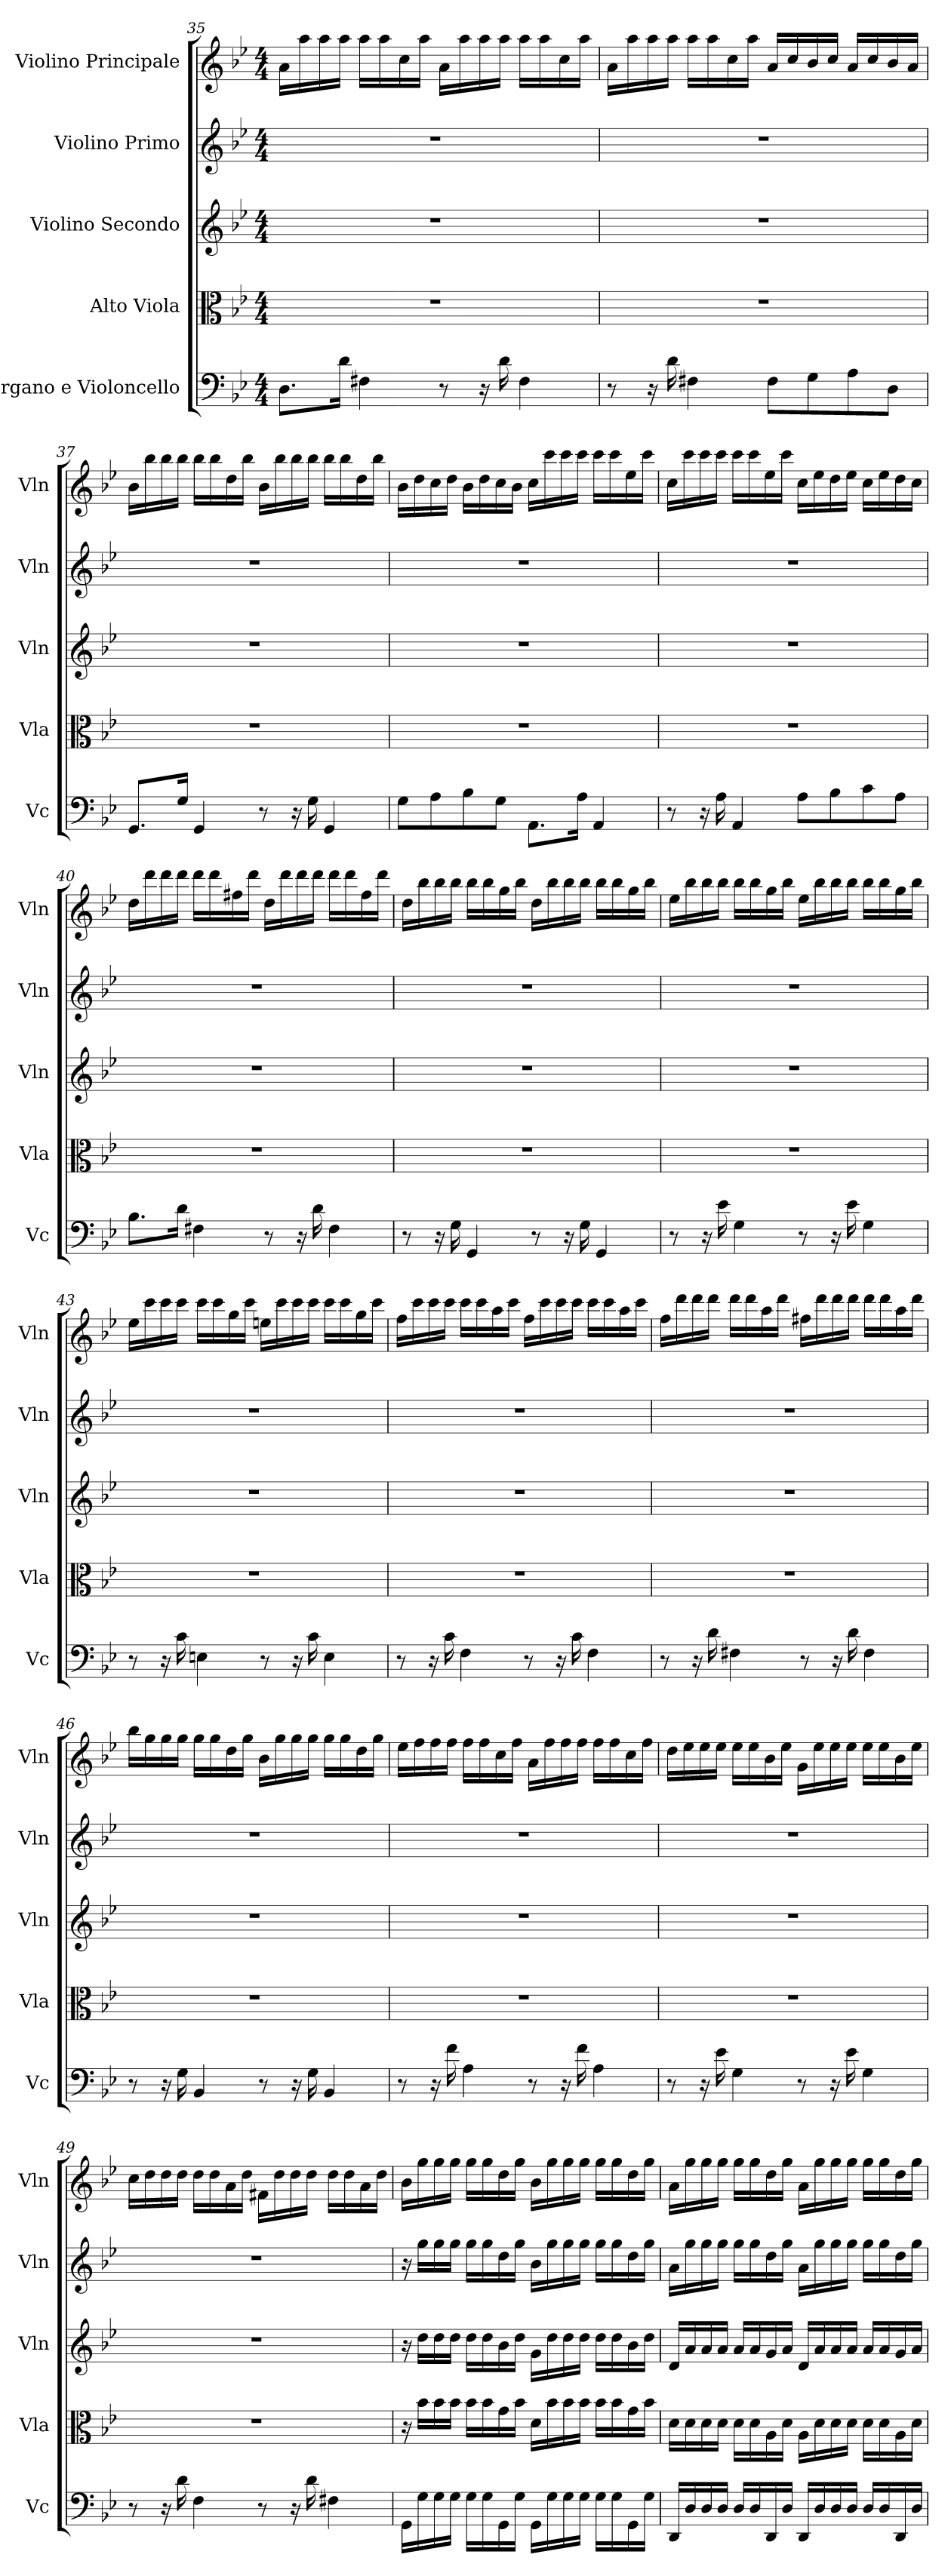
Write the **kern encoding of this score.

**kern	**kern	**kern	**kern	**kern
*part5	*part4	*part3	*part2	*part1
*staff5	*staff4	*staff3	*staff2	*staff1
*I"Organo e Violoncello	*I"Alto Viola	*I"Violino Secondo	*I"Violino Primo	*I"Violino Principale
*I'Vc	*I'Vla	*I'Vln	*I'Vln	*I'Vln
*clefF4	*clefC3	*clefG2	*clefG2	*clefG2
*k[b-e-]	*k[b-e-]	*k[b-e-]	*k[b-e-]	*k[b-e-]
*M4/4	*M4/4	*M4/4	*M4/4	*M4/4
=35	=35	=35	=35	=35
8.D\L	1r	1r	1r	16a\LL
.	.	.	.	16aa\
.	.	.	.	16aa\
16d\Jk	.	.	.	16aa\JJ
4F#\	.	.	.	16aa\LL
.	.	.	.	16aa\
.	.	.	.	16cc\
.	.	.	.	16aa\JJ
8r	.	.	.	16a\LL
.	.	.	.	16aa\
16r	.	.	.	16aa\
16d\	.	.	.	16aa\JJ
4F#\	.	.	.	16aa\LL
.	.	.	.	16aa\
.	.	.	.	16cc\
.	.	.	.	16aa\JJ
=36	=36	=36	=36	=36
8r	1r	1r	1r	16a\LL
.	.	.	.	16aa\
16r	.	.	.	16aa\
16d\	.	.	.	16aa\JJ
4F#\	.	.	.	16aa\LL
.	.	.	.	16aa\
.	.	.	.	16cc\
.	.	.	.	16aa\JJ
8F#\L	.	.	.	16a/LL
.	.	.	.	16cc/
8G\	.	.	.	16b-/
.	.	.	.	16cc/JJ
8A\	.	.	.	16a/LL
.	.	.	.	16cc/
8D\J	.	.	.	16b-/
.	.	.	.	16a/JJ
=37	=37	=37	=37	=37
8.GG/L	1r	1r	1r	16b-\LL
.	.	.	.	16bb-\
.	.	.	.	16bb-\
16G/Jk	.	.	.	16bb-\JJ
4GG/	.	.	.	16bb-\LL
.	.	.	.	16bb-\
.	.	.	.	16dd\
.	.	.	.	16bb-\JJ
8r	.	.	.	16b-\LL
.	.	.	.	16bb-\
16r	.	.	.	16bb-\
16G\	.	.	.	16bb-\JJ
4GG/	.	.	.	16bb-\LL
.	.	.	.	16bb-\
.	.	.	.	16dd\
.	.	.	.	16bb-\JJ
=38	=38	=38	=38	=38
8G\L	1r	1r	1r	16b-\LL
.	.	.	.	16dd\
8A\	.	.	.	16cc\
.	.	.	.	16dd\JJ
8B-\	.	.	.	16b-\LL
.	.	.	.	16dd\
8G\J	.	.	.	16cc\
.	.	.	.	16b-\JJ
8.AA\L	.	.	.	16cc\LL
.	.	.	.	16ccc\
.	.	.	.	16ccc\
16A\Jk	.	.	.	16ccc\JJ
4AA/	.	.	.	16ccc\LL
.	.	.	.	16ccc\
.	.	.	.	16ee-\
.	.	.	.	16ccc\JJ
=39	=39	=39	=39	=39
8r	1r	1r	1r	16cc\LL
.	.	.	.	16ccc\
16r	.	.	.	16ccc\
16A\	.	.	.	16ccc\JJ
4AA/	.	.	.	16ccc\LL
.	.	.	.	16ccc\
.	.	.	.	16ee-\
.	.	.	.	16ccc\JJ
8A\L	.	.	.	16cc\LL
.	.	.	.	16ee-\
8B-\	.	.	.	16dd\
.	.	.	.	16ee-\JJ
8c\	.	.	.	16cc\LL
.	.	.	.	16ee-\
8A\J	.	.	.	16dd\
.	.	.	.	16cc\JJ
=40	=40	=40	=40	=40
8.B-\L	1r	1r	1r	16dd\LL
.	.	.	.	16ddd\
.	.	.	.	16ddd\
16d\Jk	.	.	.	16ddd\JJ
4F#\	.	.	.	16ddd\LL
.	.	.	.	16ddd\
.	.	.	.	16ff#\
.	.	.	.	16ddd\JJ
8r	.	.	.	16dd\LL
.	.	.	.	16ddd\
16r	.	.	.	16ddd\
16d\	.	.	.	16ddd\JJ
4F#\	.	.	.	16ddd\LL
.	.	.	.	16ddd\
.	.	.	.	16ff#\
.	.	.	.	16ddd\JJ
=41	=41	=41	=41	=41
8r	1r	1r	1r	16dd\LL
.	.	.	.	16bb-\
16r	.	.	.	16bb-\
16G\	.	.	.	16bb-\JJ
4GG/	.	.	.	16bb-\LL
.	.	.	.	16bb-\
.	.	.	.	16gg\
.	.	.	.	16bb-\JJ
8r	.	.	.	16dd\LL
.	.	.	.	16bb-\
16r	.	.	.	16bb-\
16G\	.	.	.	16bb-\JJ
4GG/	.	.	.	16bb-\LL
.	.	.	.	16bb-\
.	.	.	.	16gg\
.	.	.	.	16bb-\JJ
=42	=42	=42	=42	=42
8r	1r	1r	1r	16ee-\LL
.	.	.	.	16bb-\
16r	.	.	.	16bb-\
16e-\	.	.	.	16bb-\JJ
4G\	.	.	.	16bb-\LL
.	.	.	.	16bb-\
.	.	.	.	16gg\
.	.	.	.	16bb-\JJ
8r	.	.	.	16ee-\LL
.	.	.	.	16bb-\
16r	.	.	.	16bb-\
16e-\	.	.	.	16bb-\JJ
4G\	.	.	.	16bb-\LL
.	.	.	.	16bb-\
.	.	.	.	16gg\
.	.	.	.	16bb-\JJ
=43	=43	=43	=43	=43
8r	1r	1r	1r	16ee-\LL
.	.	.	.	16ccc\
16r	.	.	.	16ccc\
16c\	.	.	.	16ccc\JJ
4En\	.	.	.	16ccc\LL
.	.	.	.	16ccc\
.	.	.	.	16gg\
.	.	.	.	16ccc\JJ
8r	.	.	.	16een\LL
.	.	.	.	16ccc\
16r	.	.	.	16ccc\
16c\	.	.	.	16ccc\JJ
4E\	.	.	.	16ccc\LL
.	.	.	.	16ccc\
.	.	.	.	16gg\
.	.	.	.	16ccc\JJ
=44	=44	=44	=44	=44
8r	1r	1r	1r	16ff\LL
.	.	.	.	16ccc\
16r	.	.	.	16ccc\
16c\	.	.	.	16ccc\JJ
4F\	.	.	.	16ccc\LL
.	.	.	.	16ccc\
.	.	.	.	16aa\
.	.	.	.	16ccc\JJ
8r	.	.	.	16ff\LL
.	.	.	.	16ccc\
16r	.	.	.	16ccc\
16c\	.	.	.	16ccc\JJ
4F\	.	.	.	16ccc\LL
.	.	.	.	16ccc\
.	.	.	.	16aa\
.	.	.	.	16ccc\JJ
=45	=45	=45	=45	=45
8r	1r	1r	1r	16ff\LL
.	.	.	.	16ddd\
16r	.	.	.	16ddd\
16d\	.	.	.	16ddd\JJ
4F#\	.	.	.	16ddd\LL
.	.	.	.	16ddd\
.	.	.	.	16aa\
.	.	.	.	16ddd\JJ
8r	.	.	.	16ff#\LL
.	.	.	.	16ddd\
16r	.	.	.	16ddd\
16d\	.	.	.	16ddd\JJ
4F#\	.	.	.	16ddd\LL
.	.	.	.	16ddd\
.	.	.	.	16aa\
.	.	.	.	16ddd\JJ
=46	=46	=46	=46	=46
8r	1r	1r	1r	16bb-\LL
.	.	.	.	16gg\
16r	.	.	.	16gg\
16G\	.	.	.	16gg\JJ
4BB-/	.	.	.	16gg\LL
.	.	.	.	16gg\
.	.	.	.	16dd\
.	.	.	.	16gg\JJ
8r	.	.	.	16b-\LL
.	.	.	.	16gg\
16r	.	.	.	16gg\
16G\	.	.	.	16gg\JJ
4BB-/	.	.	.	16gg\LL
.	.	.	.	16gg\
.	.	.	.	16dd\
.	.	.	.	16gg\JJ
=47	=47	=47	=47	=47
8r	1r	1r	1r	16ee-\LL
.	.	.	.	16ff\
16r	.	.	.	16ff\
16f\	.	.	.	16ff\JJ
4A\	.	.	.	16ff\LL
.	.	.	.	16ff\
.	.	.	.	16cc\
.	.	.	.	16ff\JJ
8r	.	.	.	16a\LL
.	.	.	.	16ff\
16r	.	.	.	16ff\
16f\	.	.	.	16ff\JJ
4A\	.	.	.	16ff\LL
.	.	.	.	16ff\
.	.	.	.	16cc\
.	.	.	.	16ff\JJ
=48	=48	=48	=48	=48
8r	1r	1r	1r	16dd\LL
.	.	.	.	16ee-\
16r	.	.	.	16ee-\
16e-\	.	.	.	16ee-\JJ
4G\	.	.	.	16ee-\LL
.	.	.	.	16ee-\
.	.	.	.	16b-\
.	.	.	.	16ee-\JJ
8r	.	.	.	16g\LL
.	.	.	.	16ee-\
16r	.	.	.	16ee-\
16e-\	.	.	.	16ee-\JJ
4G\	.	.	.	16ee-\LL
.	.	.	.	16ee-\
.	.	.	.	16b-\
.	.	.	.	16ee-\JJ
=49	=49	=49	=49	=49
8r	1r	1r	1r	16cc\LL
.	.	.	.	16dd\
16r	.	.	.	16dd\
16d\	.	.	.	16dd\JJ
4F\	.	.	.	16dd\LL
.	.	.	.	16dd\
.	.	.	.	16a\
.	.	.	.	16dd\JJ
8r	.	.	.	16f#\LL
.	.	.	.	16dd\
16r	.	.	.	16dd\
16d\	.	.	.	16dd\JJ
4F#\	.	.	.	16dd\LL
.	.	.	.	16dd\
.	.	.	.	16a\
.	.	.	.	16dd\JJ
=50	=50	=50	=50	=50
16GG\LL	16r	16r	16r	16b-\LL
16G\	16b-\LL	16dd\LL	16gg\LL	16gg\
16G\	16b-\	16dd\	16gg\	16gg\
16G\JJ	16b-\JJ	16dd\JJ	16gg\JJ	16gg\JJ
16G\LL	16b-\LL	16dd\LL	16gg\LL	16gg\LL
16G\	16b-\	16dd\	16gg\	16gg\
16GG\	16g\	16b-\	16dd\	16dd\
16G\JJ	16b-\JJ	16dd\JJ	16gg\JJ	16gg\JJ
16GG\LL	16d\LL	16g\LL	16b-\LL	16b-\LL
16G\	16b-\	16dd\	16gg\	16gg\
16G\	16b-\	16dd\	16gg\	16gg\
16G\JJ	16b-\JJ	16dd\JJ	16gg\JJ	16gg\JJ
16G\LL	16b-\LL	16dd\LL	16gg\LL	16gg\LL
16G\	16b-\	16dd\	16gg\	16gg\
16GG\	16g\	16b-\	16dd\	16dd\
16G\JJ	16b-\JJ	16dd\JJ	16gg\JJ	16gg\JJ
=51	=51	=51	=51	=51
16DD/LL	16d\LL	16d/LL	16a\LL	16a\LL
16D/	16d\	16a/	16gg\	16gg\
16D/	16d\	16a/	16gg\	16gg\
16D/JJ	16d\JJ	16a/JJ	16gg\JJ	16gg\JJ
16D/LL	16d\LL	16a/LL	16gg\LL	16gg\LL
16D/	16d\	16a/	16gg\	16gg\
16DD/	16A\	16g/	16dd\	16dd\
16D/JJ	16d\JJ	16a/JJ	16gg\JJ	16gg\JJ
16DD/LL	16A\LL	16d/LL	16a\LL	16a\LL
16D/	16d\	16a/	16gg\	16gg\
16D/	16d\	16a/	16gg\	16gg\
16D/JJ	16d\JJ	16a/JJ	16gg\JJ	16gg\JJ
16D/LL	16d\LL	16a/LL	16gg\LL	16gg\LL
16D/	16d\	16a/	16gg\	16gg\
16DD/	16A\	16g/	16dd\	16dd\
16D/JJ	16d\JJ	16a/JJ	16gg\JJ	16gg\JJ
=	=	=	=	=
*-	*-	*-	*-	*-
